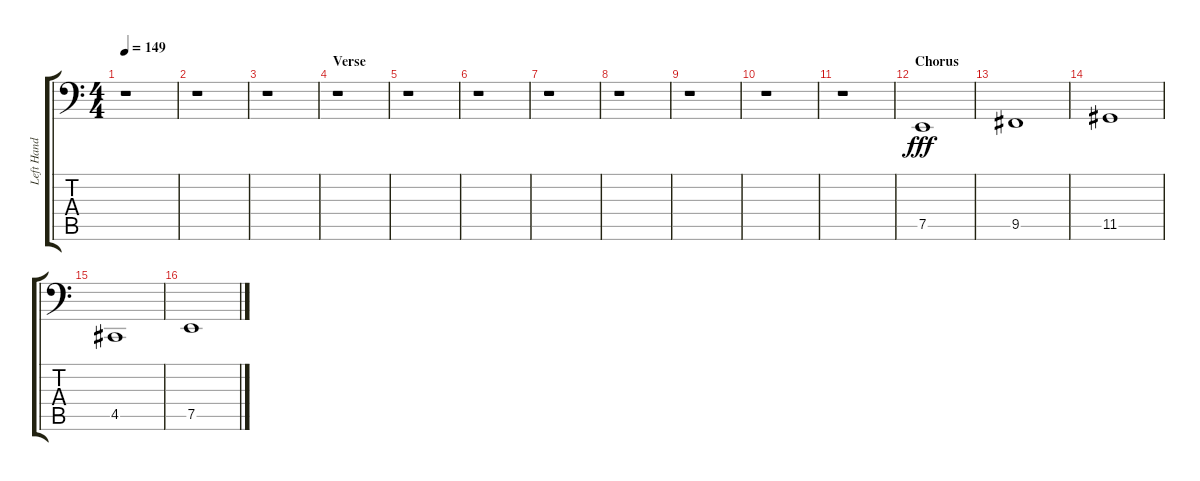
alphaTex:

\track ("Left Hand" "Left Hand") {instrument pad3polysynth}
\staff {score tabs}
\tuning (E3 B2 G2 D2 A1 E1) {hide}
\ts (4 4)
\tempo 149
\clef f4
\ks c
r.1{dy f} |
r.1 |
r.1 |
\section ("" "Verse")
r.1 |
r.1 |
r.1 |
r.1 |
r.1 |
r.1 |
r.1 |
r.1 |
\section ("" "Chorus")
7.5.1{dy fff} |
9.5.1 |
11.5.1 |
4.5.1 |
7.5.1
